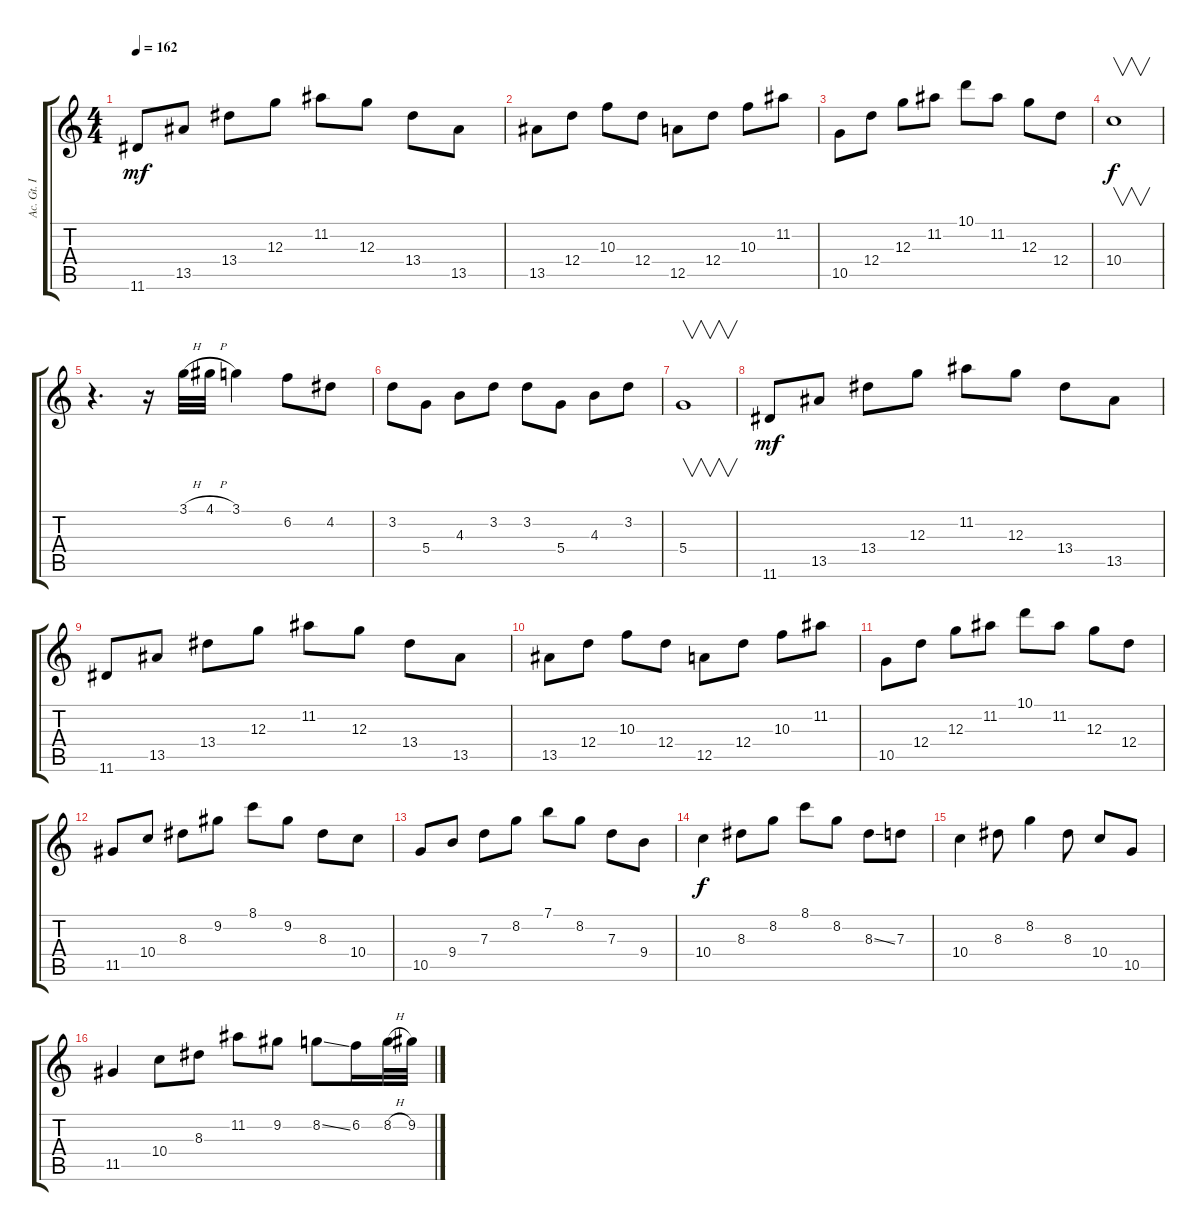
\track ("Ac. Gt. I" "Ac. Gt. I") {instrument acousticguitarsteel}
\staff {score tabs}
\tuning (E4 B3 G3 D3 A2 E2) {hide}
\ts (4 4)
\tempo 162
\clef g2
\ks c
11.6.8{dy mf} 13.5.8 13.4.8 12.3.8 11.2.8 12.3.8 13.4.8 13.5.8 |
13.5.8 12.4.8 10.3.8 12.4.8 12.5.8 12.4.8 10.3.8 11.2.8 |
10.5.8 12.4.8 12.3.8 11.2.8 10.1.8 11.2.8 12.3.8 12.4.8 |
10.4.1{v dy f} |
r.4{d} r.16 3.1{h}.32 4.1{h}.32 3.1.4 6.2.8 4.2.8 |
3.2.8 5.4.8 4.3.8 3.2.8 3.2.8 5.4.8 4.3.8 3.2.8 |
5.4.1{v} |
11.6.8{dy mf} 13.5.8 13.4.8 12.3.8 11.2.8 12.3.8 13.4.8 13.5.8 |
11.6.8 13.5.8 13.4.8 12.3.8 11.2.8 12.3.8 13.4.8 13.5.8 |
13.5.8 12.4.8 10.3.8 12.4.8 12.5.8 12.4.8 10.3.8 11.2.8 |
10.5.8 12.4.8 12.3.8 11.2.8 10.1.8 11.2.8 12.3.8 12.4.8 |
11.5.8 10.4.8 8.3.8 9.2.8 8.1.8 9.2.8 8.3.8 10.4.8 |
10.5.8 9.4.8 7.3.8 8.2.8 7.1.8 8.2.8 7.3.8 9.4.8 |
10.4.4{dy f} 8.3.8 8.2.8 8.1.8 8.2.8 8.3{ss}.8 7.3.8 |
10.4.4 8.3.8 8.2.4 8.3.8 10.4.8 10.5.8 |
11.5.4 10.4.8 8.3.8 11.2.8 9.2.8 8.2{ss}.8 6.2.16 8.2{h}.32 9.2{h}.32
